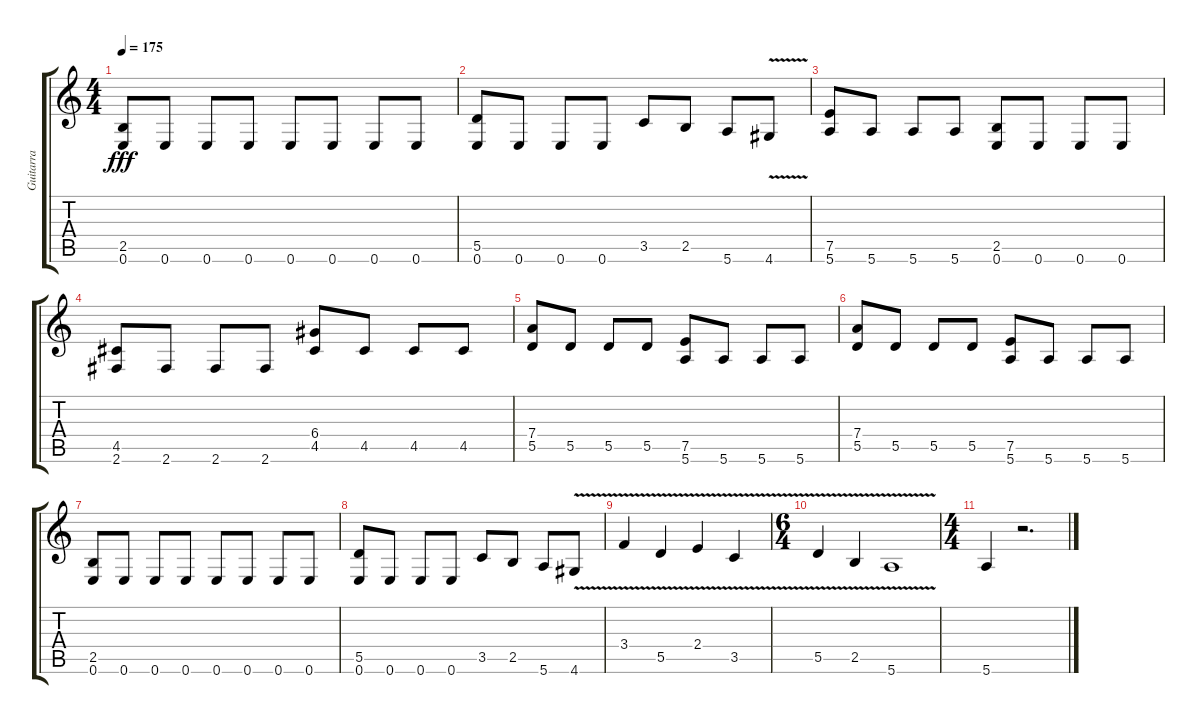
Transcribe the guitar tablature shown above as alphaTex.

\track ("Guitarra" "Guitarra") {instrument distortionguitar}
\staff {score tabs}
\tuning (E4 B3 G3 D3 A2 E2) {hide}
\ts (4 4)
\tempo 175
\clef g2
\ks c
(2.5 0.6).8{dy fff} 0.6.8 0.6.8 0.6.8 0.6.8 0.6.8 0.6.8 0.6.8 |
(5.5 0.6).8 0.6.8 0.6.8 0.6.8 3.5.8 2.5.8 5.6.8 4.6{v}.8 |
(7.5 5.6).8 5.6.8 5.6.8 5.6.8 (2.5 0.6).8 0.6.8 0.6.8 0.6.8 |
(4.5 2.6).8 2.6.8 2.6.8 2.6.8 (6.4 4.5).8 4.5.8 4.5.8 4.5.8 |
(7.4 5.5).8 5.5.8 5.5.8 5.5.8 (7.5 5.6).8 5.6.8 5.6.8 5.6.8 |
(7.4 5.5).8 5.5.8 5.5.8 5.5.8 (7.5 5.6).8 5.6.8 5.6.8 5.6.8 |
(2.5 0.6).8 0.6.8 0.6.8 0.6.8 0.6.8 0.6.8 0.6.8 0.6.8 |
(5.5 0.6).8 0.6.8 0.6.8 0.6.8 3.5.8 2.5.8 5.6.8 4.6{v}.8 |
3.4{v}.4 5.5{v}.4 2.4{v}.4 3.5{v}.4 |
\ts (6 4)
5.5{v}.4 2.5{v}.4 5.6{v}.1 |
\ts (4 4)
5.6.4 r.2{d}
